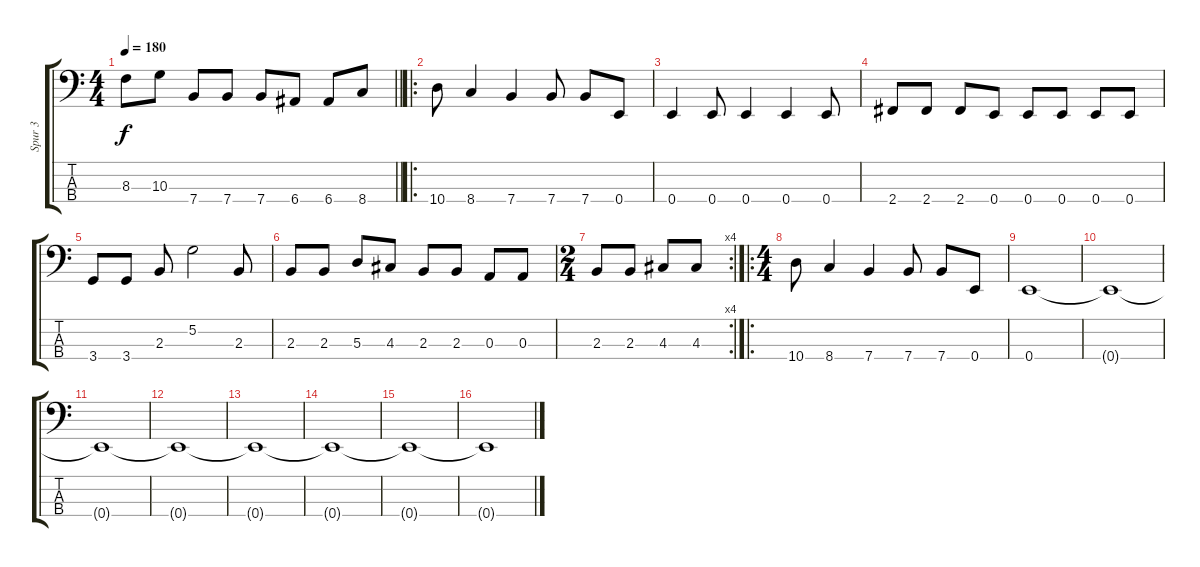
\track ("Spur 3" "Spur 3") {instrument electricbassfinger}
\staff {score tabs}
\tuning (G2 D2 A1 E1) {hide}
\ts (4 4)
\tempo 180
\clef f4
\barLineRight lightlight
\ks c
8.3.8{dy f} 10.3.8 7.4.8 7.4.8 7.4.8 6.4.8 6.4.8 8.4.8 |
\ro
10.4.8 8.4.4 7.4.4 7.4.8 7.4.8 0.4.8 |
0.4.4 0.4.8 0.4.4 0.4.4 0.4.8 |
2.4.8 2.4.8 2.4.8 0.4.8 0.4.8 0.4.8 0.4.8 0.4.8 |
3.4.8 3.4.8 2.3.8 5.2.2 2.3.8 |
2.3.8 2.3.8 5.3.8 4.3.8 2.3.8 2.3.8 0.3.8 0.3.8 |
\rc 4
\ts (2 4)
2.3.8 2.3.8 4.3.8 4.3.8 |
\ro
\ts (4 4)
10.4.8 8.4.4 7.4.4 7.4.8 7.4.8 0.4.8 |
0.4.1 |
0.4{t}.1 |
0.4{t}.1 |
0.4{t}.1 |
0.4{t}.1 |
0.4{t}.1 |
0.4{t}.1 |
0.4{t}.1
